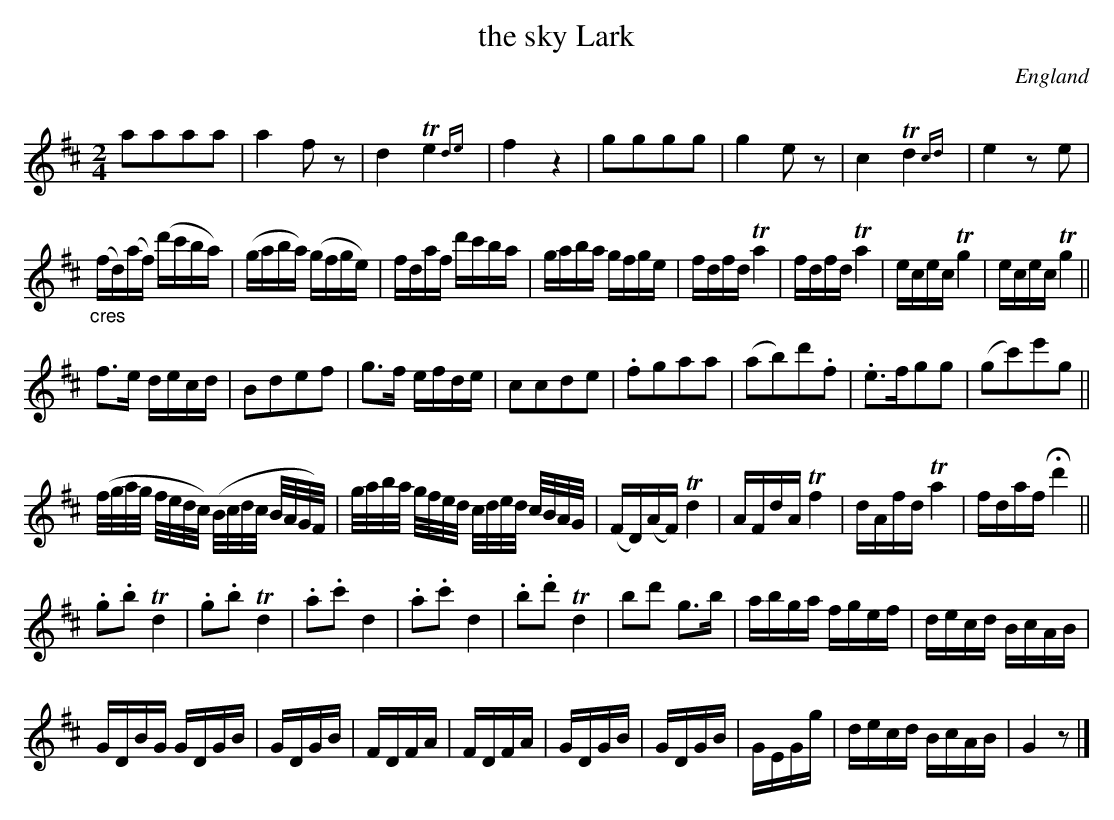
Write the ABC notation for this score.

X:1
T:the sky Lark
L:1/16
M:2/4
O:England
Q:Allegro
K:D
a2a2a2a2 | a4 f2z2 | d4 Te4{de} | f4 z4   | \
g2g2g2g2 | g4 e2z2 | c4 Td4{cd} | e4 z2e2 |
"_cres" \
(fd)(af) (d'c'ba) | (gaba) (gfge) | fdaf d'c'ba | gaba gfge |\
fdfd Ta4 | fdfd Ta4 | ecec Tg4 | ecec Tg4 ||
f3e decd | B2d2e2f2 | g3f efde | c2c2d2e2 |\
.f2g2a2a2 | (a2b2)d'2.f2 | .e3fg2g2 | (g2c'2)e'2g2 ||
(f/g/a/g/ f/e/d/c/) (B/c/d/c/ B/A/G/F/) | \
g/a/b/a/ g/f/e/d/ c/d/e/d/ c/B/A/G/ | \
(FD)(AF) Td4 | AFdA Tf4 | dAfd Ta4 | fdaf Hd'4 ||
.g2.b2 Td4 | .g2.b2 Td4 | .a2.c'2 d4 | .a2.c'2 d4 |\
.b2.d'2 Td4 | b2d'2 g3b | abga fgef | decd BcAB |
GDBG GDGB | GDGB | FDFA |  FDFA | \
GDGB | GDGB | GEGg | decd BcAB | G4 z2 |]
